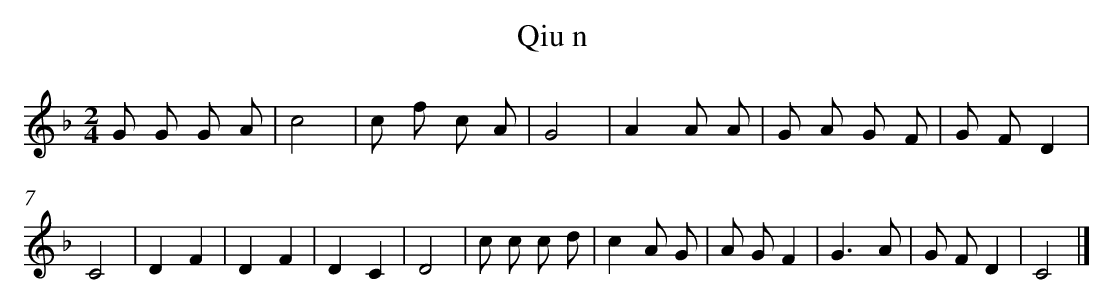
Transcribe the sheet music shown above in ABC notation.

X:1
T: Qiu n
L: 1/8
M: 2/4
K: F
G G G A [I:setbarnb 1]|
c4 |
c f c A |
G4 |
A2A A |
G A G F |
G FD2 |
C4 |
D2F2 |
D2F2 |
D2C2 |
D4 |
c c c d |
c2A G |
A GF2 |
G3A |
G FD2 |
C4 |]
